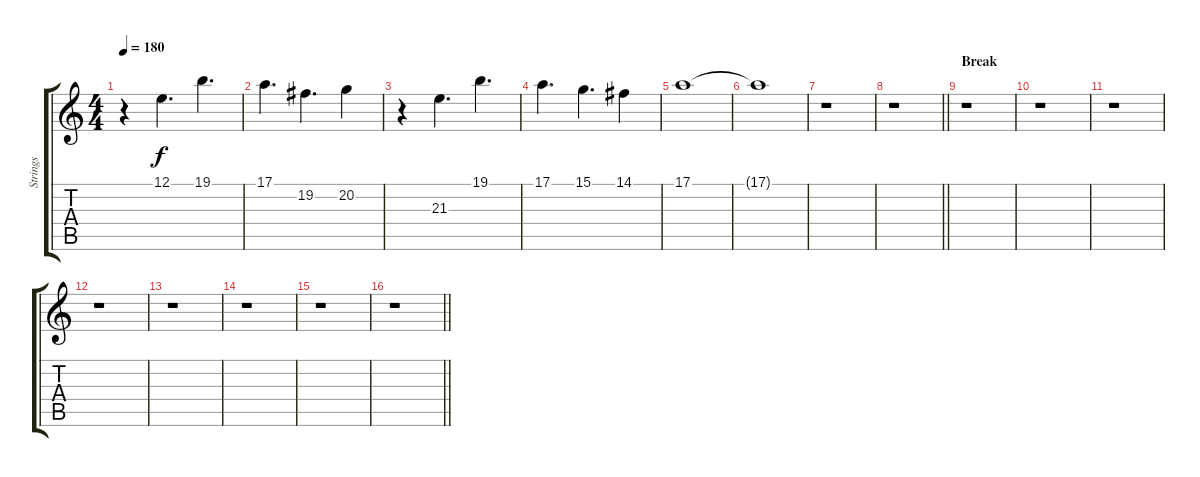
\track ("Strings" "Strings") {instrument stringensemble1}
\staff {score tabs}
\tuning (E4 B3 G3 D3 A2 E2) {hide}
\ts (4 4)
\tempo 180
\clef g2
\ks c
r.4{dy f} 12.1.4{d} 19.1.4{d} |
17.1.4{d} 19.2.4{d} 20.2.4 |
r.4 21.3.4{d} 19.1.4{d} |
17.1.4{d} 15.1.4{d} 14.1.4 |
17.1.1 |
17.1{t}.1 |
r.1 |
\barLineRight lightlight
r.1 |
\section ("" "Break")
r.1 |
r.1 |
r.1 |
r.1 |
r.1 |
r.1 |
r.1 |
\barLineRight lightlight
r.1
